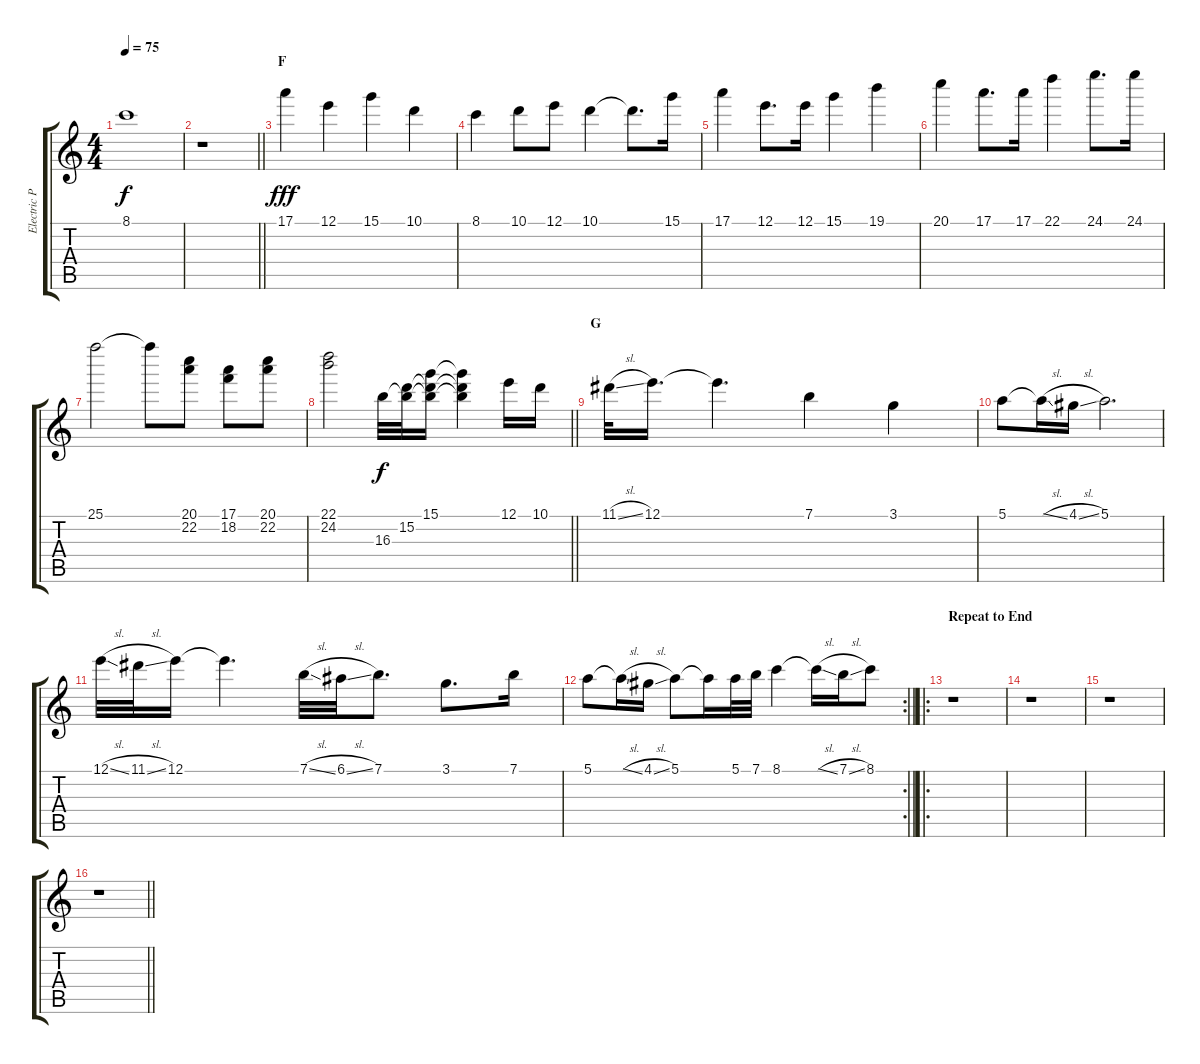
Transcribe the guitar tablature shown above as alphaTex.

\track ("Electric Piano/Jazz Guitar" "Electric P") {instrument electricguitarjazz}
\staff {score tabs}
\tuning (E4 B3 G3 D3 A2 E2) {hide}
\ts (4 4)
\tempo 75
\clef g2
\ks c
8.1.1{dy f} |
\barLineRight lightlight
r.1 |
\section ("" "F")
17.1.4{dy fff volume 13 instrument vibraphone} 12.1.4 15.1.4 10.1.4 |
8.1.4 10.1.8 12.1.8 10.1.4 10.1{t}.8{d} 15.1.16 |
17.1.4 12.1.8{d} 12.1.16 15.1.4 19.1.4 |
20.1.4 17.1.8{d} 17.1.16 22.1.4 24.1.8{d} 24.1.16 |
25.1.2 25.1{t}.8 (20.1 22.2).8 (17.1 18.2).8 (20.1 22.2).8 |
\barLineRight lightlight
(22.1 24.2).2 16.3.32{dy f} (15.2 16.3{t}).32 (15.1 15.2{t} 16.3{t}).16 (15.1{t} 15.2{t} 16.3{t}).4 12.1.16{volume 16 instrument electricguitarjazz} 10.1.16 |
\section ("" "G")
11.1{sl}.32 12.1.16{d} 12.1{t}.4{d} 7.1.4 3.1.4 |
5.1.8 5.1{sl t}.16 4.1{sl}.16 5.1.2{d} |
12.1{sl}.32 11.1{sl}.32 12.1.16 12.1{t}.4{d} 7.1{sl}.32 6.1{sl}.32 7.1.8{d} 3.1.8{d} 7.1.16 |
\rc 2
\barLineRight lightlight
5.1.8 5.1{sl t}.16 4.1{sl}.16 5.1.8 5.1{t}.16 5.1.32 7.1.32 8.1.4 8.1{sl t}.16 7.1{sl}.16 8.1.8 |
\ro
\section ("" "Repeat to End")
r.1 |
r.1 |
r.1 |
\barLineRight lightlight
r.1
